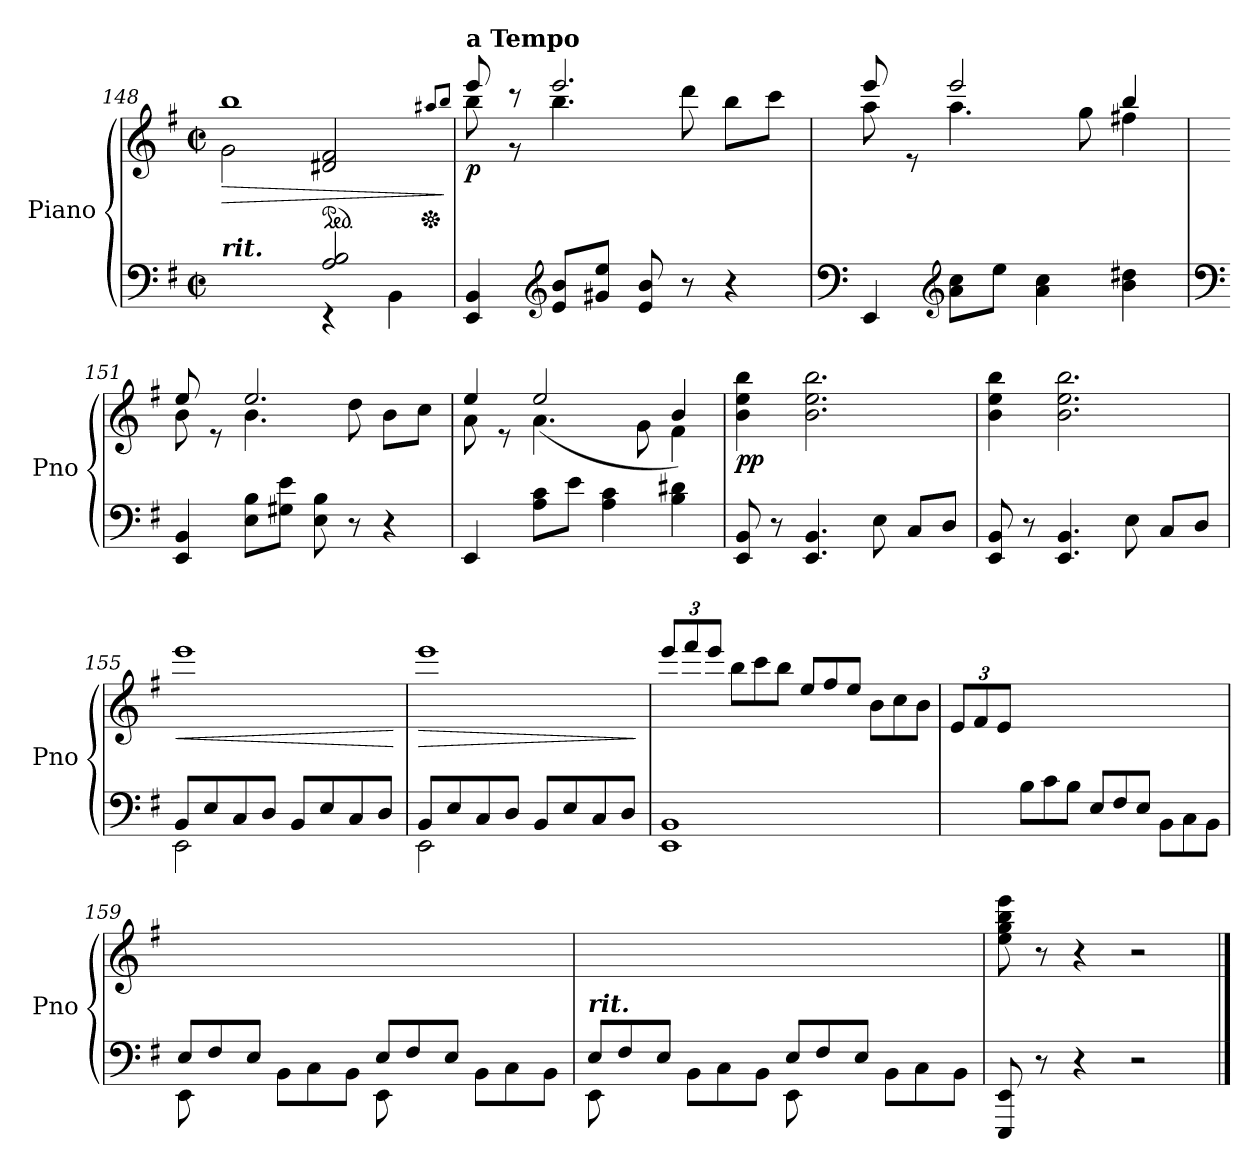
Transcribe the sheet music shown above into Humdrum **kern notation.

**kern	**kern	**dynam
*part1	*part1	*part1
*staff2	*staff1	*staff1/2
*I"Piano	*	*
*I'Pno	*	*
*clefF4	*clefG2	*
*k[f#]	*k[f#]	*
*M2/2	*M2/2	*
*met(c|)	*met(c|)	*
*MM132	*MM132	*
=148	=148	=148
*^	*	*
!LO:TX:a:Bi:t=rit.	!	!	!
!	!	!	!LO:HP:b
*	*	*^	*
2ryy	2ryy	1bb	2g\	>
*	*	*ped	*	*
2A/ 2B/	4rEE	.	2d#X/ 2f#/	.
.	4BB\	.	.	.
*v	*v	*	*	*
*	*v	*v	*
*	*Xped	*
.	8qaa#X/L	.
.	8qbb/J	.
.	.	]
=149	=149	=149
*	*MM144	*
*	*^	*
!	!LO:TX:a:B:t=a Tempo	!	!
!	!	!	!LO:DY:b
4EE/ 4BB/	8bb\	8eee/	p
.	8r	8r	.
*clefG2	*	*	*
8e/ 8b/L	4.bb\	2.eee/	.
8g#X/ 8ee/J	.	.	.
8e/ 8b/	.	.	.
8r	8ddd\	.	.
4r	8bb\L	.	.
.	8ccc\J	.	.
!!LO:LB:g=z	!!
=150	=150	=150	=150
*clefF4	*	*	*
4EE/	8aa\	8eee/	.
.	8re	8ryy	.
*clefG2	*	*	*
8a\ 8cc\L	4.aa\	2eee/	.
8ee\J	.	.	.
4a\ 4cc\	.	.	.
.	8gg\	.	.
4b\ 4dd#X\	4ff#X\	4bb/	.
=151	=151	=151	=151
*clefF4	*	*	*
4EE/ 4BB/	8b\	8ee/	.
.	8re	8ryy	.
8E\ 8B\L	4.b\	2.ee/	.
8G#X\ 8e\J	.	.	.
8E\ 8B\	.	.	.
8r	8dd\	.	.
4r	8b\L	.	.
.	8cc\J	.	.
=152	=152	=152	=152
4EE/	8a\	4ee/	.
.	8re	.	.
8A\ 8c\L	4.a\	(2ee/	.
8e\J	.	.	.
4A\ 4c\	.	.	.
.	8g\	.	.
4B\ 4d#X\	4f#\	4b/)	.
=153	=153	=153	=153
!	!	!	!LO:DY:b
*	*v	*v	*
8EE/ 8BB/	4b\ 4ee\ 4bb\	pp
8r	.	.
4.EE/ 4.BB/	2.b\ 2.ee\ 2.bb\	.
8E\	.	.
8C/L	.	.
8D/J	.	.
!!LO:LB:g=z
=154	=154	=154
8EE/ 8BB/	4b\ 4ee\ 4bb\	.
8r	.	.
4.EE/ 4.BB/	2.b\ 2.ee\ 2.bb\	.
8E\	.	.
8C/L	.	.
8D/J	.	.
=155	=155	=155
*^	*	*
!	!	!	!LO:HP:b
8BB/L	2EE\	1eee	<
8E/	.	.	.
8C/	.	.	.
8D/J	.	.	.
8BB/L	2rBByy	.	.
8E/	.	.	.
8C/	.	.	.
8D/J	.	.	.
*v	*v	*	*
.	.	[
=156	=156	=156
*^	*	*
!	!	!	!LO:HP:b
8BB/L	2EE\	1eee	>
8E/	.	.	.
8C/	.	.	.
8D/J	.	.	.
8BB/L	2rBByy	.	.
8E/	.	.	.
8C/	.	.	.
8D/J	.	.	.
*v	*v	*	*
.	.	]
=157	=157	=157
*	*Xbrackettup	*
1EE 1BB	(12eee/L	.
.	12fff#/	.
.	12eee/J	.
*	*Xtuplet	*
.	12bb\L	.
.	12ccc\	.
.	12bb\J	.
.	12ee/L	.
.	12ff#/	.
.	12ee/J	.
.	12b\L	.
.	12cc\	.
.	12b\J	.
!!LO:LB:g=z
=158	=158	=158
*^	*	*
*	*	*tuplet	*
4ryy	1ryy	12e/L	.
.	.	12f#/	.
.	.	12e/J	.
*Xtuplet	*	*	*
12B\L	.	2.ryy	.
12c\	.	.	.
12B\J	.	.	.
12E/L	.	.	.
12F#/	.	.	.
12E/J	.	.	.
12BB\L	.	.	.
12C\	.	.	.
12BB\J)	.	.	.
=159	=159	=159	=159
12E/L	8EE\	1ryy	.
12F#/	.	.	.
.	8rEEyy	.	.
12E/J	.	.	.
12BB\L	8rEEyy	.	.
12C\	.	.	.
.	8rEEyy	.	.
12BB\J	.	.	.
12E/L	8EE\	.	.
12F#/	.	.	.
.	8rEEyy	.	.
12E/J	.	.	.
12BB\L	8rEEyy	.	.
12C\	.	.	.
.	8rEEyy	.	.
12BB\J	.	.	.
=160	=160	=160	=160
*	*	*MM128	*
!LO:TX:a:Bi:t=rit.	!	!	!
12E/L	8EE\	2ryy	.
12F#/	.	.	.
.	8rEEyy	.	.
12E/J	.	.	.
12BB\L	8rEEyy	.	.
12C\	.	.	.
.	8rEEyy	.	.
12BB\J	.	.	.
*	*	*MM108	*
12E/L	8EE\	12%5ryy	.
12F#/	.	.	.
.	8rEEyy	.	.
12E/J	.	.	.
12BB\L	8rEEyy	.	.
12C\	.	.	.
.	8rEEyy	.	.
*	*	*MM80	*
12BB\J	.	12ryy	.
*v	*v	*	*
=161	=161	=161
!	!	!LO:DY:b
8EEE/ 8EE/	8ee\ 8gg\ 8bb\ 8eee\	other-dynamics
8r	8r	.
4r	4r	.
2r	2r	.
==	==	==
*-	*-	*-
